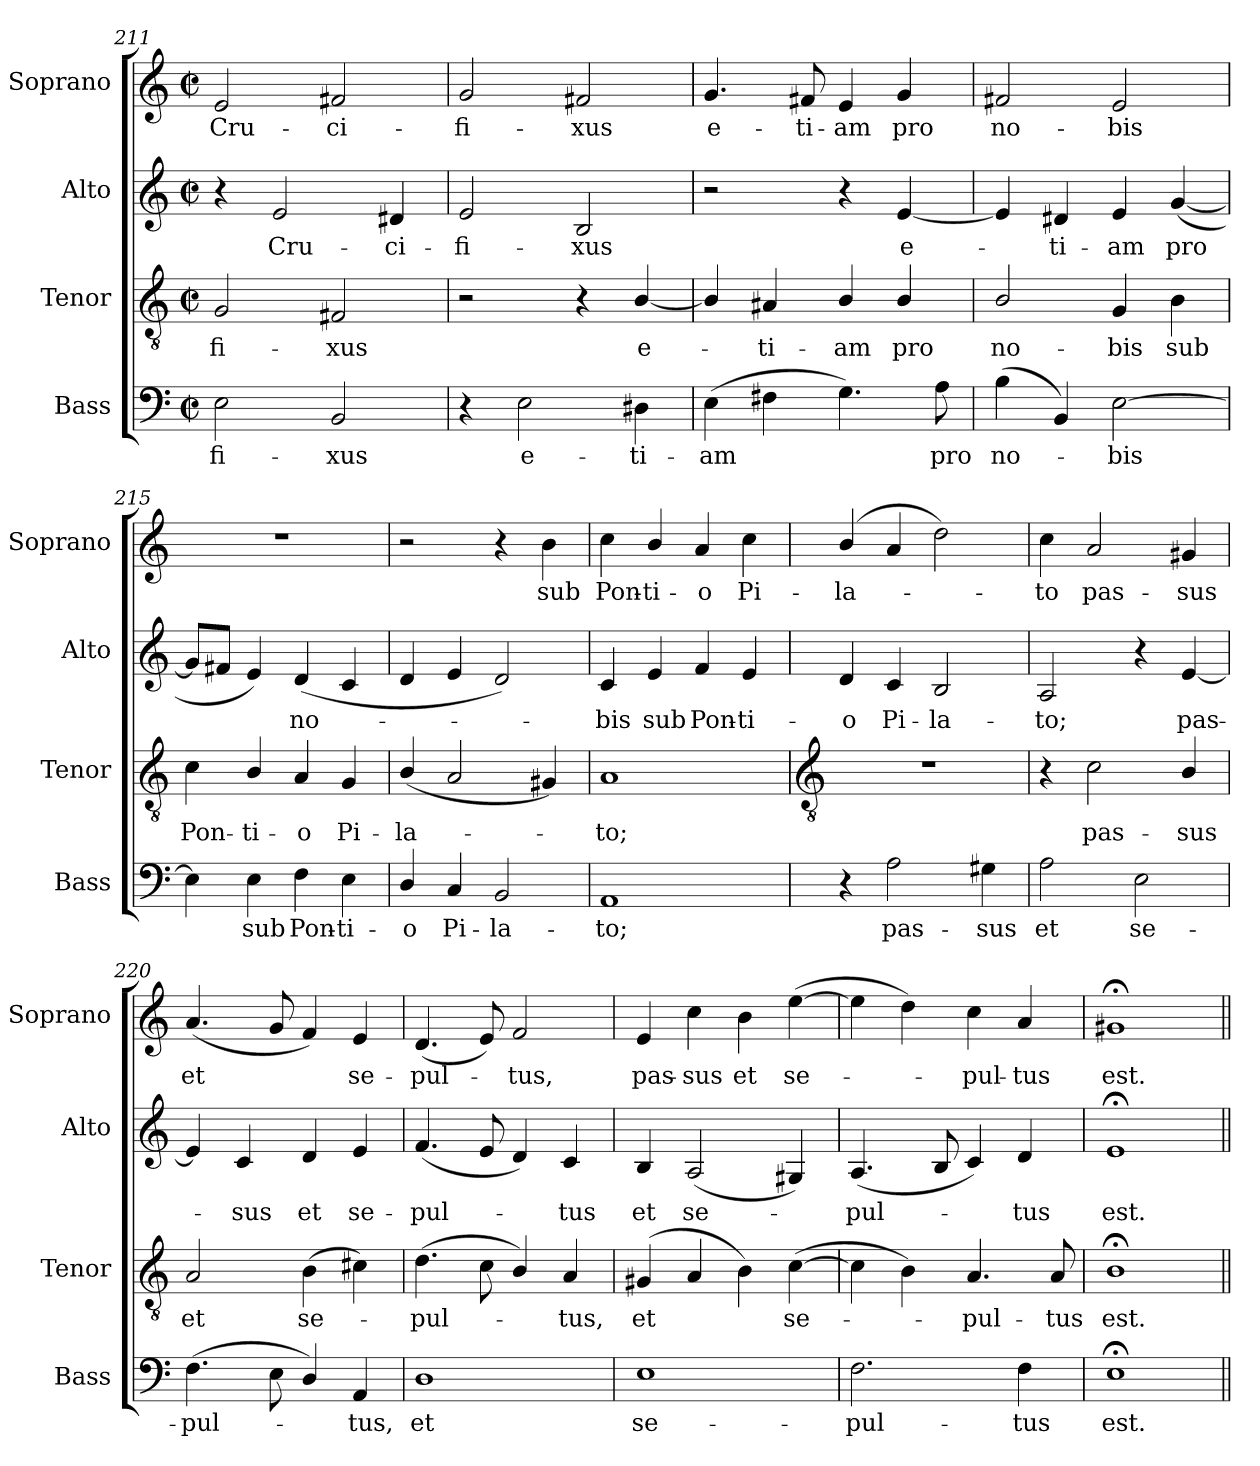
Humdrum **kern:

**kern	**text	**kern	**text	**kern	**text	**kern	**text
*part4	*part4	*part3	*part3	*part2	*part2	*part1	*part1
*staff4	*staff4	*staff3	*staff3	*staff2	*staff2	*staff1	*staff1
*I"Bass	*	*I"Tenor	*	*I"Alto	*	*I"Soprano	*
*I'Bass	*	*I'Tenor	*	*I'Alto	*	*I'Soprano	*
*clefF4	*	*clefGv2	*	*clefG2	*	*clefG2	*
*k[]	*	*k[]	*	*k[]	*	*k[]	*
*C:	*	*C:	*	*C:	*	*C:	*
*M2/2	*	*M2/2	*	*M2/2	*	*M2/2	*
*met(c|)	*	*met(c|)	*	*met(c|)	*	*met(c|)	*
=211	=211	=211	=211	=211	=211	=211	=211
!	!LO:LY:b	!	!LO:LY:b	!	!	!	!LO:LY:b
2E	-fi-	2G	-fi-	4r	.	2e	Cru-
!	!	!	!	!	!LO:LY:b	!	!
.	.	.	.	2e	Cru-	.	.
!	!LO:LY:b	!	!LO:LY:b	!	!	!	!LO:LY:b
2BB	-xus	2F#X	-xus	.	.	2f#X	-ci-
!	!	!	!	!	!LO:LY:b	!	!
.	.	.	.	4d#X	-ci-	.	.
=212	=212	=212	=212	=212	=212	=212	=212
!	!	!	!	!	!LO:LY:b	!	!LO:LY:b
4r	.	2r	.	2e	-fi-	2g	-fi-
!	!LO:LY:b	!	!	!	!	!	!
2E	e-	.	.	.	.	.	.
!	!	!	!	!	!LO:LY:b	!	!LO:LY:b
.	.	4r	.	2B	-xus	2f#X	-xus
!	!LO:LY:b	!	!LO:LY:b	!	!	!	!
4D#X	-ti-	[4B/	e-	.	.	.	.
=213	=213	=213	=213	=213	=213	=213	=213
!	!LO:LY:b	!	!	!	!	!	!LO:LY:b
(>4E	-am	4B/]	.	2r	.	4.g	e-
!	!	!	!LO:LY:b	!	!	!	!
4F#X	.	4A#X	ti-	.	.	.	.
!	!	!	!	!	!	!	!LO:LY:b
.	.	.	.	.	.	8f#X	-ti-
!	!	!	!LO:LY:b	!	!	!	!LO:LY:b
4.G)	.	4B/	-am	4r	.	4e	-am
!	!	!	!LO:LY:b	!	!LO:LY:b	!	!LO:LY:b
.	.	4B/	pro	[4e	e-	4g	pro
!	!LO:LY:b	!	!	!	!	!	!
8A	pro	.	.	.	.	.	.
=214	=214	=214	=214	=214	=214	=214	=214
!	!LO:LY:b	!	!LO:LY:b	!	!	!	!LO:LY:b
(4B	no-	2B/	no-	4e]	.	2f#X	no-
!	!	!	!	!	!LO:LY:b	!	!
4BB)	.	.	.	4d#X	ti-	.	.
!	!LO:LY:b	!	!LO:LY:b	!	!LO:LY:b	!	!LO:LY:b
[2E	bis	4G	-bis	4e	-am	2e	-bis
!	!	!	!LO:LY:b	!	!LO:LY:b	!	!
.	.	4B	sub	(<[4g	pro	.	.
=215	=215	=215	=215	=215	=215	=215	=215
!	!	!	!LO:LY:b	!	!	!	!
4E]	.	4c	Pon-	8gL]	.	1r	.
.	.	.	.	8f#XJ	.	.	.
!	!LO:LY:b	!	!LO:LY:b	!	!	!	!
4E	sub	4B/	-ti-	4e)	.	.	.
!	!LO:LY:b	!	!LO:LY:b	!	!LO:LY:b	!	!
4F	Pon-	4A	-o	(<4d	no-	.	.
!	!LO:LY:b	!	!LO:LY:b	!	!	!	!
4E	-ti-	4G	Pi-	4c	.	.	.
=216	=216	=216	=216	=216	=216	=216	=216
!	!LO:LY:b	!	!LO:LY:b	!	!	!	!
4D/	-o	(<4B/	-la-	4d	.	2r	.
!	!LO:LY:b	!	!	!	!	!	!
4C	Pi-	2A	.	4e	.	.	.
!	!LO:LY:b	!	!	!	!	!	!
2BB	-la-	.	.	2d)	.	4r	.
!	!	!	!	!	!	!	!LO:LY:b
.	.	4G#X)	.	.	.	4b	sub
=217	=217	=217	=217	=217	=217	=217	=217
!	!LO:LY:b	!	!LO:LY:b	!	!LO:LY:b	!	!LO:LY:b
1AA	-to;	1A	to;	4c	bis	4cc	Pon-
!	!	!	!	!	!LO:LY:b	!	!LO:LY:b
.	.	.	.	4e	sub	4b/	-ti-
!	!	!	!	!	!LO:LY:b	!	!LO:LY:b
.	.	.	.	4f	Pon-	4a	-o
!	!	!	!	!	!LO:LY:b	!	!LO:LY:b
.	.	.	.	4e	-ti-	4cc	Pi-
!!LO:LB:g=z
=218	=218	=218	=218	=218	=218	=218	=218
*	*	*clefGv2	*	*	*	*	*
!	!	!	!	!	!LO:LY:b	!	!LO:LY:b
4r	.	1r	.	4d	-o	(<4b/	-la-
!	!LO:LY:b	!	!	!	!LO:LY:b	!	!
2A	pas-	.	.	4c	Pi-	4a	.
!	!	!	!	!	!LO:LY:b	!	!
.	.	.	.	2B	-la-	2dd)	.
!	!LO:LY:b	!	!	!	!	!	!
4G#X	-sus	.	.	.	.	.	.
=219	=219	=219	=219	=219	=219	=219	=219
!	!LO:LY:b	!	!	!	!LO:LY:b	!	!LO:LY:b
2A	et	4r	.	2A	-to;	4cc	to
!	!	!	!LO:LY:b	!	!	!	!LO:LY:b
.	.	2c	pas-	.	.	2a	pas-
!	!LO:LY:b	!	!	!	!	!	!
2E	se-	.	.	4r	.	.	.
!	!	!	!LO:LY:b	!	!LO:LY:b	!	!LO:LY:b
.	.	4B/	-sus	[4e	pas-	4g#X	-sus
=220	=220	=220	=220	=220	=220	=220	=220
!	!LO:LY:b	!	!LO:LY:b	!	!	!	!LO:LY:b
(>4.F	-pul-	2A	et	4e]	.	(<4.a	et
!	!	!	!	!	!LO:LY:b	!	!
.	.	.	.	4c	sus	.	.
8E	.	.	.	.	.	8g	.
!	!	!	!LO:LY:b	!	!LO:LY:b	!	!
4D/)	.	(>4B	se-	4d	et	4f)	.
!	!LO:LY:b	!	!	!	!LO:LY:b	!	!LO:LY:b
4AA	tus,	4c#X)	.	4e	se-	4e	se-
=221	=221	=221	=221	=221	=221	=221	=221
!	!LO:LY:b	!	!LO:LY:b	!	!LO:LY:b	!	!LO:LY:b
1D	et	(>4.d	pul-	(<4.f	-pul-	(<4.d	-pul-
.	.	8c	.	8e	.	8e)	.
!	!	!	!	!	!	!	!LO:LY:b
.	.	4B/)	.	4d)	.	2f	tus,
!	!	!	!LO:LY:b	!	!LO:LY:b	!	!
.	.	4A	tus,	4c	tus	.	.
=222	=222	=222	=222	=222	=222	=222	=222
!	!LO:LY:b	!	!LO:LY:b	!	!LO:LY:b	!	!LO:LY:b
1E	se-	(<4G#X	et	4B	et	4e	pas-
!	!	!	!	!	!LO:LY:b	!	!LO:LY:b
.	.	4A	.	(<2A	se-	4cc	-sus
!	!	!	!	!	!	!	!LO:LY:b
.	.	4B)	.	.	.	4b	et
!	!	!	!LO:LY:b	!	!	!	!LO:LY:b
.	.	(>[4c	se-	4G#X)	.	(>[4ee	se-
=223	=223	=223	=223	=223	=223	=223	=223
!	!LO:LY:b	!	!	!	!LO:LY:b	!	!
2.F	-pul-	4c]	.	(<4.A	pul-	4ee]	.
.	.	4B)	.	.	.	4dd)	.
.	.	.	.	8B	.	.	.
!	!	!	!LO:LY:b	!	!	!	!LO:LY:b
.	.	4.A	pul-	4c)	.	4cc	pul-
!	!LO:LY:b	!	!	!	!LO:LY:b	!	!LO:LY:b
4F	-tus	.	.	4d	-tus	4a	-tus
!	!	!	!LO:LY:b	!	!	!	!
.	.	8A	-tus	.	.	.	.
=224	=224	=224	=224	=224	=224	=224	=224
!	!LO:LY:b	!	!LO:LY:b	!	!LO:LY:b	!	!LO:LY:b
1E;<	est.	1B;<	est.	1e;<	est.	1g#X;<	est.
=||	=||	=||	=||	=||	=||	=||	=||
*-	*-	*-	*-	*-	*-	*-	*-
